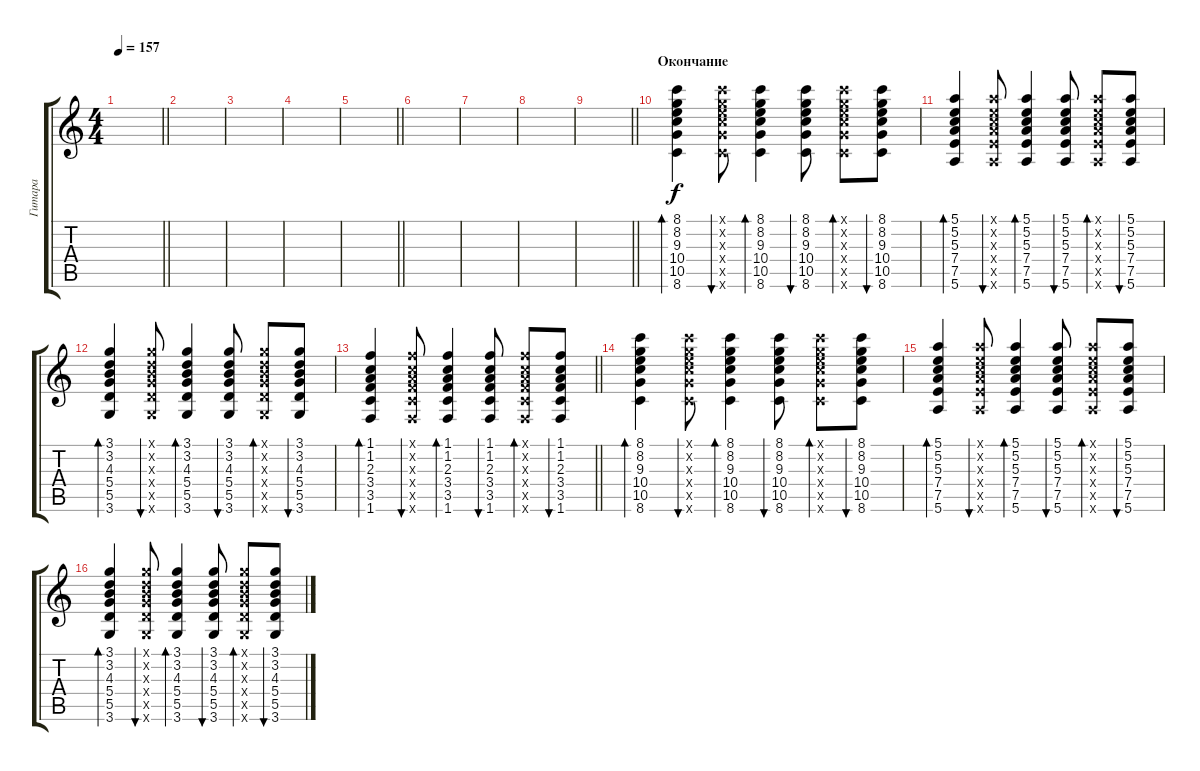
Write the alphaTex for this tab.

\track ("Гитара" "Гитара") {instrument acousticguitarsteel}
\staff {score tabs}
\tuning (E4 B3 G3 D3 A2 E2) {hide}
\ts (4 4)
\tempo 157
\clef g2
\barLineRight lightlight
\ks c
|
|
|
|
\barLineRight lightlight
|
|
|
|
\barLineRight lightlight
|
\section ("" "Окончание")
(8.1 8.2 9.3 10.4 10.5 8.6).4{bd 30} (8.1{x} 8.2{x} 9.3{x} 10.4{x} 10.5{x} 8.6{x}).8{bu 30} (8.1 8.2 9.3 10.4 10.5 8.6).4{bd 30} (8.1 8.2 9.3 10.4 10.5 8.6).8{bu 30} (8.1{x} 8.2{x} 9.3{x} 10.4{x} 10.5{x} 8.6{x}).8{bd 30} (8.1 8.2 9.3 10.4 10.5 8.6).8{bu 30} |
(5.1 5.2 5.3 7.4 7.5 5.6).4{bd 30} (5.1{x} 5.2{x} 5.3{x} 7.4{x} 7.5{x} 5.6{x}).8{bu 30} (5.1 5.2 5.3 7.4 7.5 5.6).4{bd 30} (5.1 5.2 5.3 7.4 7.5 5.6).8{bu 30} (5.1{x} 5.2{x} 5.3{x} 7.4{x} 7.5{x} 5.6{x}).8{bd 30} (5.1 5.2 5.3 7.4 7.5 5.6).8{bu 30} |
(3.1 3.2 4.3 5.4 5.5 3.6).4{bd 30} (3.1{x} 3.2{x} 4.3{x} 5.4{x} 5.5{x} 3.6{x}).8{bu 30} (3.1 3.2 4.3 5.4 5.5 3.6).4{bd 30} (3.1 3.2 4.3 5.4 5.5 3.6).8{bu 30} (3.1{x} 3.2{x} 4.3{x} 5.4{x} 5.5{x} 3.6{x}).8{bd 30} (3.1 3.2 4.3 5.4 5.5 3.6).8{bu 30} |
\barLineRight lightlight
(1.1 1.2 2.3 3.4 3.5 1.6).4{bd 30} (1.1{x} 1.2{x} 2.3{x} 3.4{x} 3.5{x} 1.6{x}).8{bu 30} (1.1 1.2 2.3 3.4 3.5 1.6).4{bd 30} (1.1 1.2 2.3 3.4 3.5 1.6).8{bu 30} (1.1{x} 1.2{x} 2.3{x} 3.4{x} 3.5{x} 1.6{x}).8{bd 30} (1.1 1.2 2.3 3.4 3.5 1.6).8{bu 30} |
(8.1 8.2 9.3 10.4 10.5 8.6).4{bd 30} (8.1{x} 8.2{x} 9.3{x} 10.4{x} 10.5{x} 8.6{x}).8{bu 30} (8.1 8.2 9.3 10.4 10.5 8.6).4{bd 30} (8.1 8.2 9.3 10.4 10.5 8.6).8{bu 30} (8.1{x} 8.2{x} 9.3{x} 10.4{x} 10.5{x} 8.6{x}).8{bd 30} (8.1 8.2 9.3 10.4 10.5 8.6).8{bu 30} |
(5.1 5.2 5.3 7.4 7.5 5.6).4{bd 30} (5.1{x} 5.2{x} 5.3{x} 7.4{x} 7.5{x} 5.6{x}).8{bu 30} (5.1 5.2 5.3 7.4 7.5 5.6).4{bd 30} (5.1 5.2 5.3 7.4 7.5 5.6).8{bu 30} (5.1{x} 5.2{x} 5.3{x} 7.4{x} 7.5{x} 5.6{x}).8{bd 30} (5.1 5.2 5.3 7.4 7.5 5.6).8{bu 30} |
(3.1 3.2 4.3 5.4 5.5 3.6).4{bd 30} (3.1{x} 3.2{x} 4.3{x} 5.4{x} 5.5{x} 3.6{x}).8{bu 30} (3.1 3.2 4.3 5.4 5.5 3.6).4{bd 30} (3.1 3.2 4.3 5.4 5.5 3.6).8{bu 30} (3.1{x} 3.2{x} 4.3{x} 5.4{x} 5.5{x} 3.6{x}).8{bd 30} (3.1 3.2 4.3 5.4 5.5 3.6).8{bu 30}
